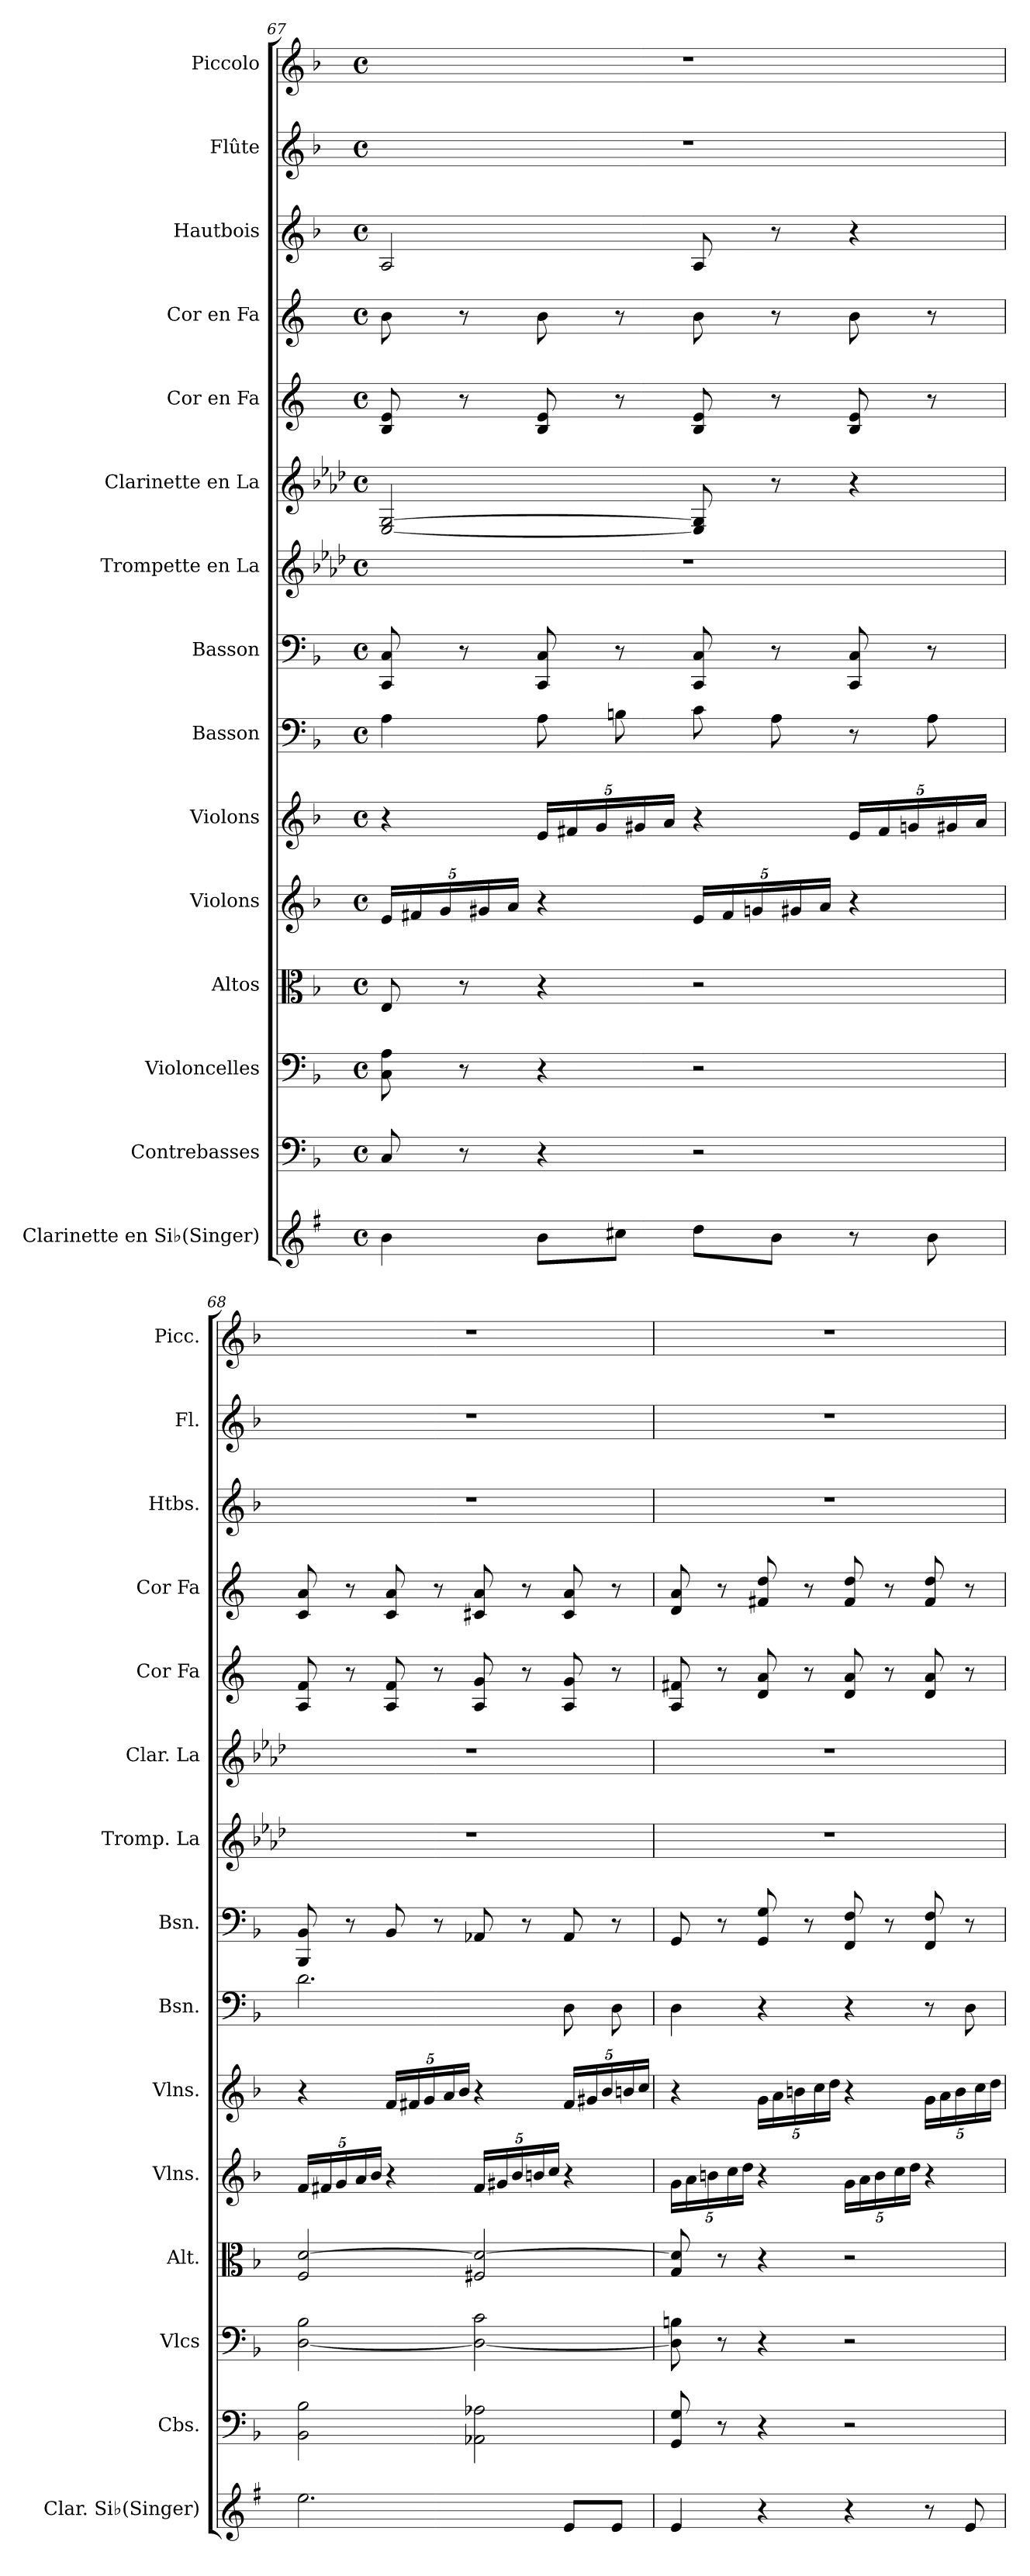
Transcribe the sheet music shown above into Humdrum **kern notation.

**kern	**kern	**kern	**kern	**kern	**kern	**kern	**kern	**kern	**kern	**kern	**kern	**kern	**kern	**kern
*part15	*part14	*part13	*part12	*part11	*part10	*part9	*part8	*part7	*part6	*part5	*part4	*part3	*part2	*part1
*staff15	*staff14	*staff13	*staff12	*staff11	*staff10	*staff9	*staff8	*staff7	*staff6	*staff5	*staff4	*staff3	*staff2	*staff1
*I"Clarinette en Si♭(Singer)	*I"Contrebasses	*I"Violoncelles	*I"Altos	*I"Violons	*I"Violons	*I"Basson	*I"Basson	*I"Trompette en La	*I"Clarinette en La	*I"Cor en Fa	*I"Cor en Fa	*I"Hautbois	*I"Flûte	*I"Piccolo
*I'Clar. Si♭(Singer)	*I'Cbs.	*I'Vlcs	*I'Alt.	*I'Vlns.	*I'Vlns.	*I'Bsn.	*I'Bsn.	*I'Tromp. La	*I'Clar. La	*I'Cor Fa	*I'Cor Fa	*I'Htbs.	*I'Fl.	*I'Picc.
!!LO:PB:g=z
*clefG2	*clefF4	*clefF4	*clefC3	*clefG2	*clefG2	*clefF4	*clefF4	*clefG2	*clefG2	*clefG2	*clefG2	*clefG2	*clefG2	*clefG2
*ITrd1c2	*ITrd7c12	*	*	*	*	*	*	*ITrd2c3	*ITrd2c3	*ITrd4c7	*ITrd4c7	*	*	*ITrd-7c-12
*k[b-]	*k[b-]	*k[b-]	*k[b-]	*k[b-]	*k[b-]	*k[b-]	*k[b-]	*k[b-]	*k[b-]	*k[b-]	*k[b-]	*k[b-]	*k[b-]	*k[b-]
*M4/4	*M4/4	*M4/4	*M4/4	*M4/4	*M4/4	*M4/4	*M4/4	*M4/4	*M4/4	*M4/4	*M4/4	*M4/4	*M4/4	*M4/4
*met(c)	*met(c)	*met(c)	*met(c)	*met(c)	*met(c)	*met(c)	*met(c)	*met(c)	*met(c)	*met(c)	*met(c)	*met(c)	*met(c)	*met(c)
*	*	*	*	*Xbrackettup	*	*	*	*	*	*	*	*	*	*
=67	=67	=67	=67	=67	=67	=67	=67	=67	=67	=67	=67	=67	=67	=67
4a\	8CC/	8C\ 8A\	8E/	20e/LL	4r	4A\	8CC/ 8C/	1r	[2C/ [2E/	8E/ 8A/	8e\	2A/	1r	1r
.	.	.	.	20f#X/	.	.	.	.	.	.	.	.	.	.
.	.	.	.	20g/	.	.	.	.	.	.	.	.	.	.
.	8r	8r	8r	.	.	.	8r	.	.	8r	8r	.	.	.
.	.	.	.	20g#X/	.	.	.	.	.	.	.	.	.	.
.	.	.	.	20a/JJ	.	.	.	.	.	.	.	.	.	.
*	*	*	*	*	*Xbrackettup	*	*	*	*	*	*	*	*	*
8a\L	4r	4r	4r	4r	20e/LL	8A\	8CC/ 8C/	.	.	8E/ 8A/	8e\	.	.	.
.	.	.	.	.	20f#X/	.	.	.	.	.	.	.	.	.
.	.	.	.	.	20g/	.	.	.	.	.	.	.	.	.
8bn\J	.	.	.	.	.	8Bn\	8r	.	.	8r	8r	.	.	.
.	.	.	.	.	20g#X/	.	.	.	.	.	.	.	.	.
.	.	.	.	.	20a/JJ	.	.	.	.	.	.	.	.	.
8cc\L	2r	2r	2r	20e/LL	4r	8c\	8CC/ 8C/	.	8C/] 8E/]	8E/ 8A/	8e\	8A/	.	.
.	.	.	.	20f#/	.	.	.	.	.	.	.	.	.	.
.	.	.	.	20gn/	.	.	.	.	.	.	.	.	.	.
8a\J	.	.	.	.	.	8A\	8r	.	8r	8r	8r	8r	.	.
.	.	.	.	20g#X/	.	.	.	.	.	.	.	.	.	.
.	.	.	.	20a/JJ	.	.	.	.	.	.	.	.	.	.
8r	.	.	.	4r	20e/LL	8r	8CC/ 8C/	.	4r	8E/ 8A/	8e\	4r	.	.
.	.	.	.	.	20f#/	.	.	.	.	.	.	.	.	.
.	.	.	.	.	20gn/	.	.	.	.	.	.	.	.	.
8a\	.	.	.	.	.	8A\	8r	.	.	8r	8r	.	.	.
.	.	.	.	.	20g#X/	.	.	.	.	.	.	.	.	.
.	.	.	.	.	20a/JJ	.	.	.	.	.	.	.	.	.
!!LO:PB:g=z
=68	=68	=68	=68	=68	=68	=68	=68	=68	=68	=68	=68	=68	=68	=68
2.dd\	2BBB-\ 2BB-\	[2D\ 2B-\	2F/ [2d/	20f/LL	4r	2.d\	8BBB-/ 8BB-/	1r	1r	8D/ 8B-/	8F/ 8d/	1r	1r	1r
.	.	.	.	20f#X/	.	.	.	.	.	.	.	.	.	.
.	.	.	.	20g/	.	.	.	.	.	.	.	.	.	.
.	.	.	.	.	.	.	8r	.	.	8r	8r	.	.	.
.	.	.	.	20a/	.	.	.	.	.	.	.	.	.	.
.	.	.	.	20b-/JJ	.	.	.	.	.	.	.	.	.	.
.	.	.	.	4r	20f/LL	.	8BB-/	.	.	8D/ 8B-/	8F/ 8d/	.	.	.
.	.	.	.	.	20f#X/	.	.	.	.	.	.	.	.	.
.	.	.	.	.	20g/	.	.	.	.	.	.	.	.	.
.	.	.	.	.	.	.	8r	.	.	8r	8r	.	.	.
.	.	.	.	.	20a/	.	.	.	.	.	.	.	.	.
.	.	.	.	.	20b-/JJ	.	.	.	.	.	.	.	.	.
.	2AAA-X\ 2AA-X\	2D\_ 2c\	2F#X/ 2d/_	20f#/LL	4r	.	8AA-X/	.	.	8D/ 8c/	8F#X/ 8d/	.	.	.
.	.	.	.	20g#X/	.	.	.	.	.	.	.	.	.	.
.	.	.	.	20b-/	.	.	.	.	.	.	.	.	.	.
.	.	.	.	.	.	.	8r	.	.	8r	8r	.	.	.
.	.	.	.	20bn/	.	.	.	.	.	.	.	.	.	.
.	.	.	.	20cc/JJ	.	.	.	.	.	.	.	.	.	.
8d/L	.	.	.	4r	20f#/LL	8D\	8AA-/	.	.	8D/ 8c/	8F#/ 8d/	.	.	.
.	.	.	.	.	20g#X/	.	.	.	.	.	.	.	.	.
.	.	.	.	.	20b-/	.	.	.	.	.	.	.	.	.
8d/J	.	.	.	.	.	8D\	8r	.	.	8r	8r	.	.	.
.	.	.	.	.	20bn/	.	.	.	.	.	.	.	.	.
.	.	.	.	.	20cc/JJ	.	.	.	.	.	.	.	.	.
!!LO:PB:g=z
=69	=69	=69	=69	=69	=69	=69	=69	=69	=69	=69	=69	=69	=69	=69
4d/	8GGG/ 8GG/	8D\] 8Bn\	8G/ 8d/]	20g\LL	4r	4D\	8GG/	1r	1r	8D/ 8Bn/	8G/ 8d/	1r	1r	1r
.	.	.	.	20a\	.	.	.	.	.	.	.	.	.	.
.	.	.	.	20bn\	.	.	.	.	.	.	.	.	.	.
.	8r	8r	8r	.	.	.	8r	.	.	8r	8r	.	.	.
.	.	.	.	20cc\	.	.	.	.	.	.	.	.	.	.
.	.	.	.	20dd\JJ	.	.	.	.	.	.	.	.	.	.
4r	4r	4r	4r	4r	20g\LL	4r	8GG/ 8G/	.	.	8G/ 8d/	8Bn/ 8g/	.	.	.
.	.	.	.	.	20a\	.	.	.	.	.	.	.	.	.
.	.	.	.	.	20bn\	.	.	.	.	.	.	.	.	.
.	.	.	.	.	.	.	8r	.	.	8r	8r	.	.	.
.	.	.	.	.	20cc\	.	.	.	.	.	.	.	.	.
.	.	.	.	.	20dd\JJ	.	.	.	.	.	.	.	.	.
4r	2r	2r	2r	20g\LL	4r	4r	8FF/ 8F/	.	.	8G/ 8d/	8B/ 8g/	.	.	.
.	.	.	.	20a\	.	.	.	.	.	.	.	.	.	.
.	.	.	.	20b\	.	.	.	.	.	.	.	.	.	.
.	.	.	.	.	.	.	8r	.	.	8r	8r	.	.	.
.	.	.	.	20cc\	.	.	.	.	.	.	.	.	.	.
.	.	.	.	20dd\JJ	.	.	.	.	.	.	.	.	.	.
8r	.	.	.	4r	20g\LL	8r	8FF/ 8F/	.	.	8G/ 8d/	8B/ 8g/	.	.	.
.	.	.	.	.	20a\	.	.	.	.	.	.	.	.	.
.	.	.	.	.	20b\	.	.	.	.	.	.	.	.	.
8d/	.	.	.	.	.	8D\	8r	.	.	8r	8r	.	.	.
.	.	.	.	.	20cc\	.	.	.	.	.	.	.	.	.
.	.	.	.	.	20dd\JJ	.	.	.	.	.	.	.	.	.
=	=	=	=	=	=	=	=	=	=	=	=	=	=	=
*-	*-	*-	*-	*-	*-	*-	*-	*-	*-	*-	*-	*-	*-	*-
